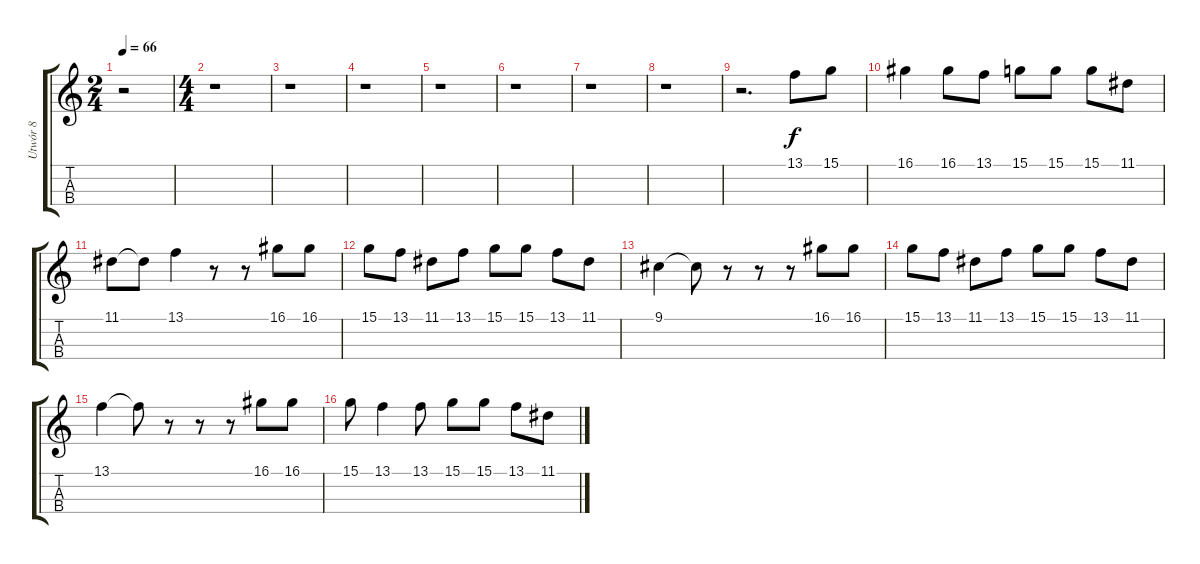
\track ("Utwór 8" "Utwór 8") {instrument flute}
\staff {score tabs}
\tuning (E4 B3 G3 D3) {hide}
\ts (2 4)
\tempo 66
\clef g2
\ks c
r.2{dy f instrument flute} |
\ts (4 4)
r.1 |
r.1 |
r.1 |
r.1 |
r.1 |
r.1 |
r.1 |
r.2{d} 13.1.8 15.1.8 |
16.1.4 16.1.8 13.1.8 15.1.8 15.1.8 15.1.8 11.1.8 |
11.1.8 11.1{t}.8 13.1.4 r.8 r.8 16.1.8 16.1.8 |
15.1.8 13.1.8 11.1.8 13.1.8 15.1.8 15.1.8 13.1.8 11.1.8 |
9.1.4 9.1{t}.8 r.8 r.8 r.8 16.1.8 16.1.8 |
15.1.8 13.1.8 11.1.8 13.1.8 15.1.8 15.1.8 13.1.8 11.1.8 |
13.1.4 13.1{t}.8 r.8 r.8 r.8 16.1.8 16.1.8 |
15.1.8 13.1.4 13.1.8 15.1.8 15.1.8 13.1.8 11.1.8
